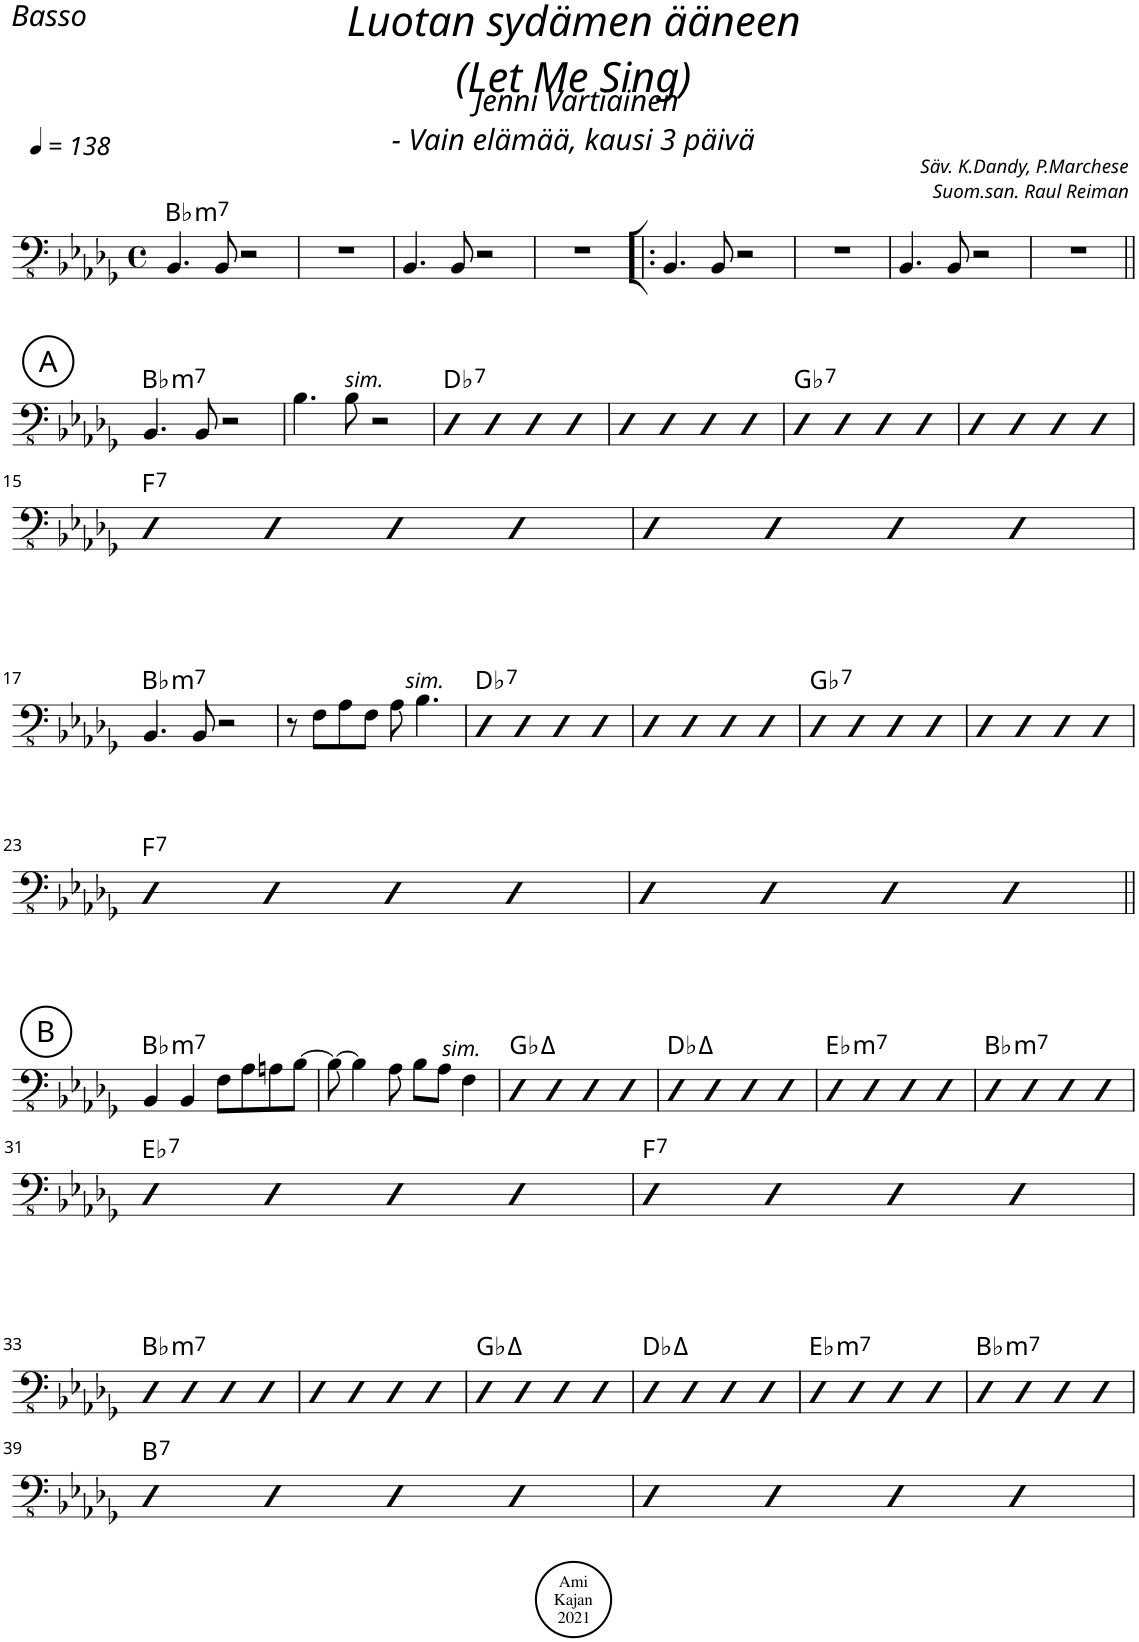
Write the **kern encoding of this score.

**kern	**harte
*part1	*part1
*staff1	*
*I"Acoustic Bass	*
*I'Bass	*
*clefFv4	*
*k[b-e-a-d-g-]	*
*M4/4	*
*met(c)	*
*MM138	*
=1	=1
!	!LO:H:kt=m7
4.BBB-/	Bb:min7
8BBB-/	.
2r	.
=2	=2
1r	.
=3	=3
4.BBB-/	.
8BBB-/	.
2r	.
=4	=4
1r	.
=5!|:	=5!|:
4.BBB-/	.
8BBB-/	.
2r	.
=6	=6
1r	.
=7	=7
4.BBB-/	.
8BBB-/	.
2r	.
=8	=8
1r	.
!!LO:LB:g=z
!!LO:REH:place=s1:a:cj:enc=circle:fs=14:t=A
=9||	=9||
!	!LO:H:kt=m7
4.BBB-/	Bb:min7
8BBB-/	.
2r	.
=10	=10
4.BB-\	.
!LO:TX:a:i:t=sim.	!
8BB-\	.
2r	.
=11	=11
!	!LO:H:kt=7
4DD-	Db:7
4DD-	.
4DD-	.
4DD-	.
=12	=12
4DD-	.
4DD-	.
4DD-	.
4DD-	.
=13	=13
!	!LO:H:kt=7
4DD-	Gb:7
4DD-	.
4DD-	.
4DD-	.
=14	=14
4DD-	.
4DD-	.
4DD-	.
4DD-	.
!!LO:LB:g=z
=15	=15
!	!LO:H:kt=7
4DD-	F:7
4DD-	.
4DD-	.
4DD-	.
=16	=16
4DD-	.
4DD-	.
4DD-	.
4DD-	.
!!LO:LB:g=z
=17	=17
!	!LO:H:kt=m7
4.BBB-/	Bb:min7
8BBB-/	.
2r	.
=18	=18
8r	.
8FF\L	.
8AA-\	.
8FF\J	.
8AA-\	.
!LO:TX:a:i:t=sim.	!
4.BB-\	.
=19	=19
!	!LO:H:kt=7
4DD-	Db:7
4DD-	.
4DD-	.
4DD-	.
=20	=20
4DD-	.
4DD-	.
4DD-	.
4DD-	.
=21	=21
!	!LO:H:kt=7
4DD-	Gb:7
4DD-	.
4DD-	.
4DD-	.
=22	=22
4DD-	.
4DD-	.
4DD-	.
4DD-	.
!!LO:LB:g=z
=23	=23
!	!LO:H:kt=7
4DD-	F:7
4DD-	.
4DD-	.
4DD-	.
=24	=24
4DD-	.
4DD-	.
4DD-	.
4DD-	.
!!LO:LB:g=z
!!LO:REH:place=s1:a:cj:enc=circle:fs=14:t=B
=25||	=25||
!	!LO:H:kt=m7
4BBB-/	Bb:min7
4BBB-/	.
8FF\L	.
8AA-\	.
8AAn\	.
[8BB-\J	.
=26	=26
8BB-\_	.
4BB-\]	.
8AA-\	.
8BB-\L	.
8AA-\J	.
!LO:TX:a:i:t=sim.	!
4FF\	.
=27	=27
4DD-	Gb:maj
4DD-	.
4DD-	.
4DD-	.
=28	=28
4DD-	Db:maj
4DD-	.
4DD-	.
4DD-	.
=29	=29
!	!LO:H:kt=m7
4DD-	Eb:min7
4DD-	.
4DD-	.
4DD-	.
=30	=30
!	!LO:H:kt=m7
4DD-	Bb:min7
4DD-	.
4DD-	.
4DD-	.
!!LO:LB:g=z
=31	=31
!	!LO:H:kt=7
4DD-	Eb:7
4DD-	.
4DD-	.
4DD-	.
=32	=32
!	!LO:H:kt=7
4DD-	F:7
4DD-	.
4DD-	.
4DD-	.
!!LO:LB:g=z
=33	=33
!	!LO:H:kt=m7
4DD-	Bb:min7
4DD-	.
4DD-	.
4DD-	.
=34	=34
4DD-	.
4DD-	.
4DD-	.
4DD-	.
=35	=35
4DD-	Gb:maj
4DD-	.
4DD-	.
4DD-	.
=36	=36
4DD-	Db:maj
4DD-	.
4DD-	.
4DD-	.
=37	=37
!	!LO:H:kt=m7
4DD-	Eb:min7
4DD-	.
4DD-	.
4DD-	.
=38	=38
!	!LO:H:kt=m7
4DD-	Bb:min7
4DD-	.
4DD-	.
4DD-	.
!!LO:LB:g=z
=39	=39
!	!LO:H:kt=7
4DD-	B:7
4DD-	.
4DD-	.
4DD-	.
=40	=40
4DD-	.
4DD-	.
4DD-	.
4DD-	.
=	=
*-	*-
